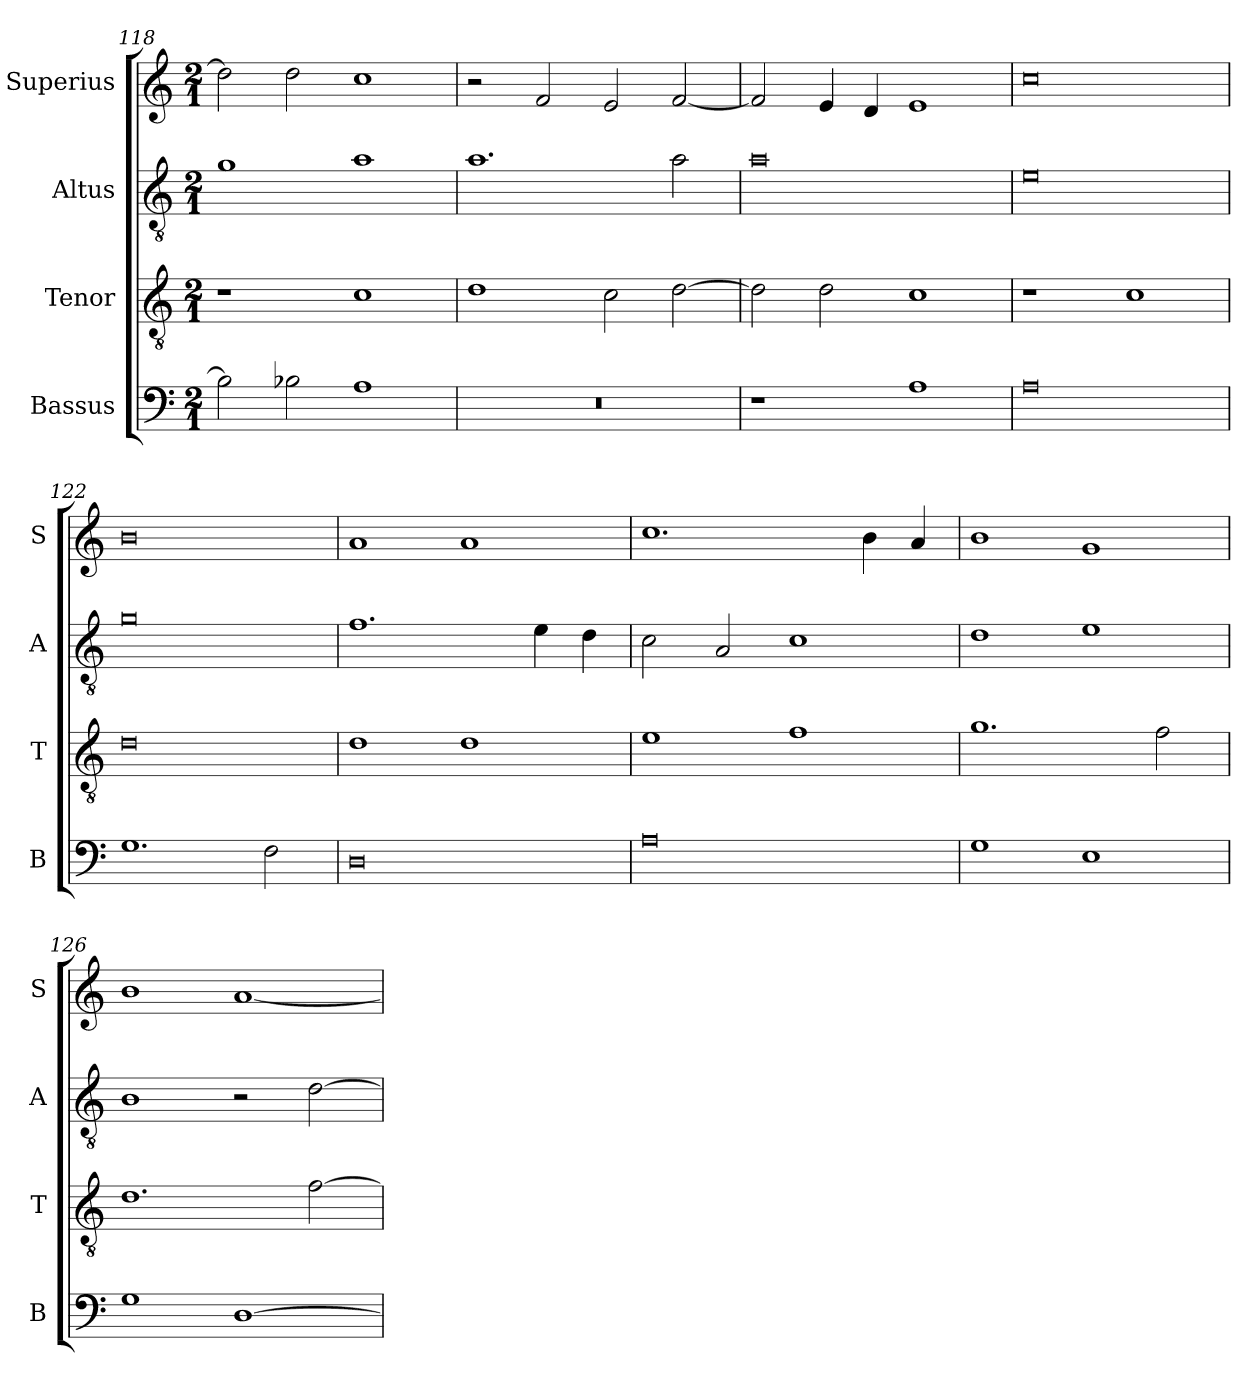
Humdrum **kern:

**kern	**kern	**kern	**kern
*part4	*part3	*part2	*part1
*staff4	*staff3	*staff2	*staff1
*I"Bassus	*I"Tenor	*I"Altus	*I"Superius
*I'B	*I'T	*I'A	*I'S
*clefF4	*clefGv2	*clefGv2	*clefG2
*k[]	*k[]	*k[]	*k[]
*M2/1	*M2/1	*M2/1	*M2/1
=118	=118	=118	=118
2B-\]	1r	1g	2dd\]
2B-X\	.	.	2dd\
1A	1c	1a	1cc
=119	=119	=119	=119
0r	1d	1.a	2r
.	.	.	2f/
.	2c\	.	2e/
.	[2d\	2a\	[2f/
=120	=120	=120	=120
1r	2d\]	0a	2f/]
.	2d\	.	4e/
.	.	.	4d/
1A	1c	.	1e
=121	=121	=121	=121
0A	1r	0e	0cc
.	1c	.	.
=122	=122	=122	=122
1.G	0d	0g	0b
2F\	.	.	.
=123	=123	=123	=123
0D	1d	1.f	1a
.	1d	.	1a
.	.	4e\	.
.	.	4d\	.
=124	=124	=124	=124
0A	1e	2c\	1.cc
.	.	2A/	.
.	1f	1c	.
.	.	.	4b\
.	.	.	4a/
=125	=125	=125	=125
1G	1.g	1d	1b
1E	.	1e	1g
.	2f\	.	.
=126	=126	=126	=126
1G	1.d	1B	1b
[1D	.	2r	[1a
.	[2f\	[2d\	.
=	=	=	=
*-	*-	*-	*-
